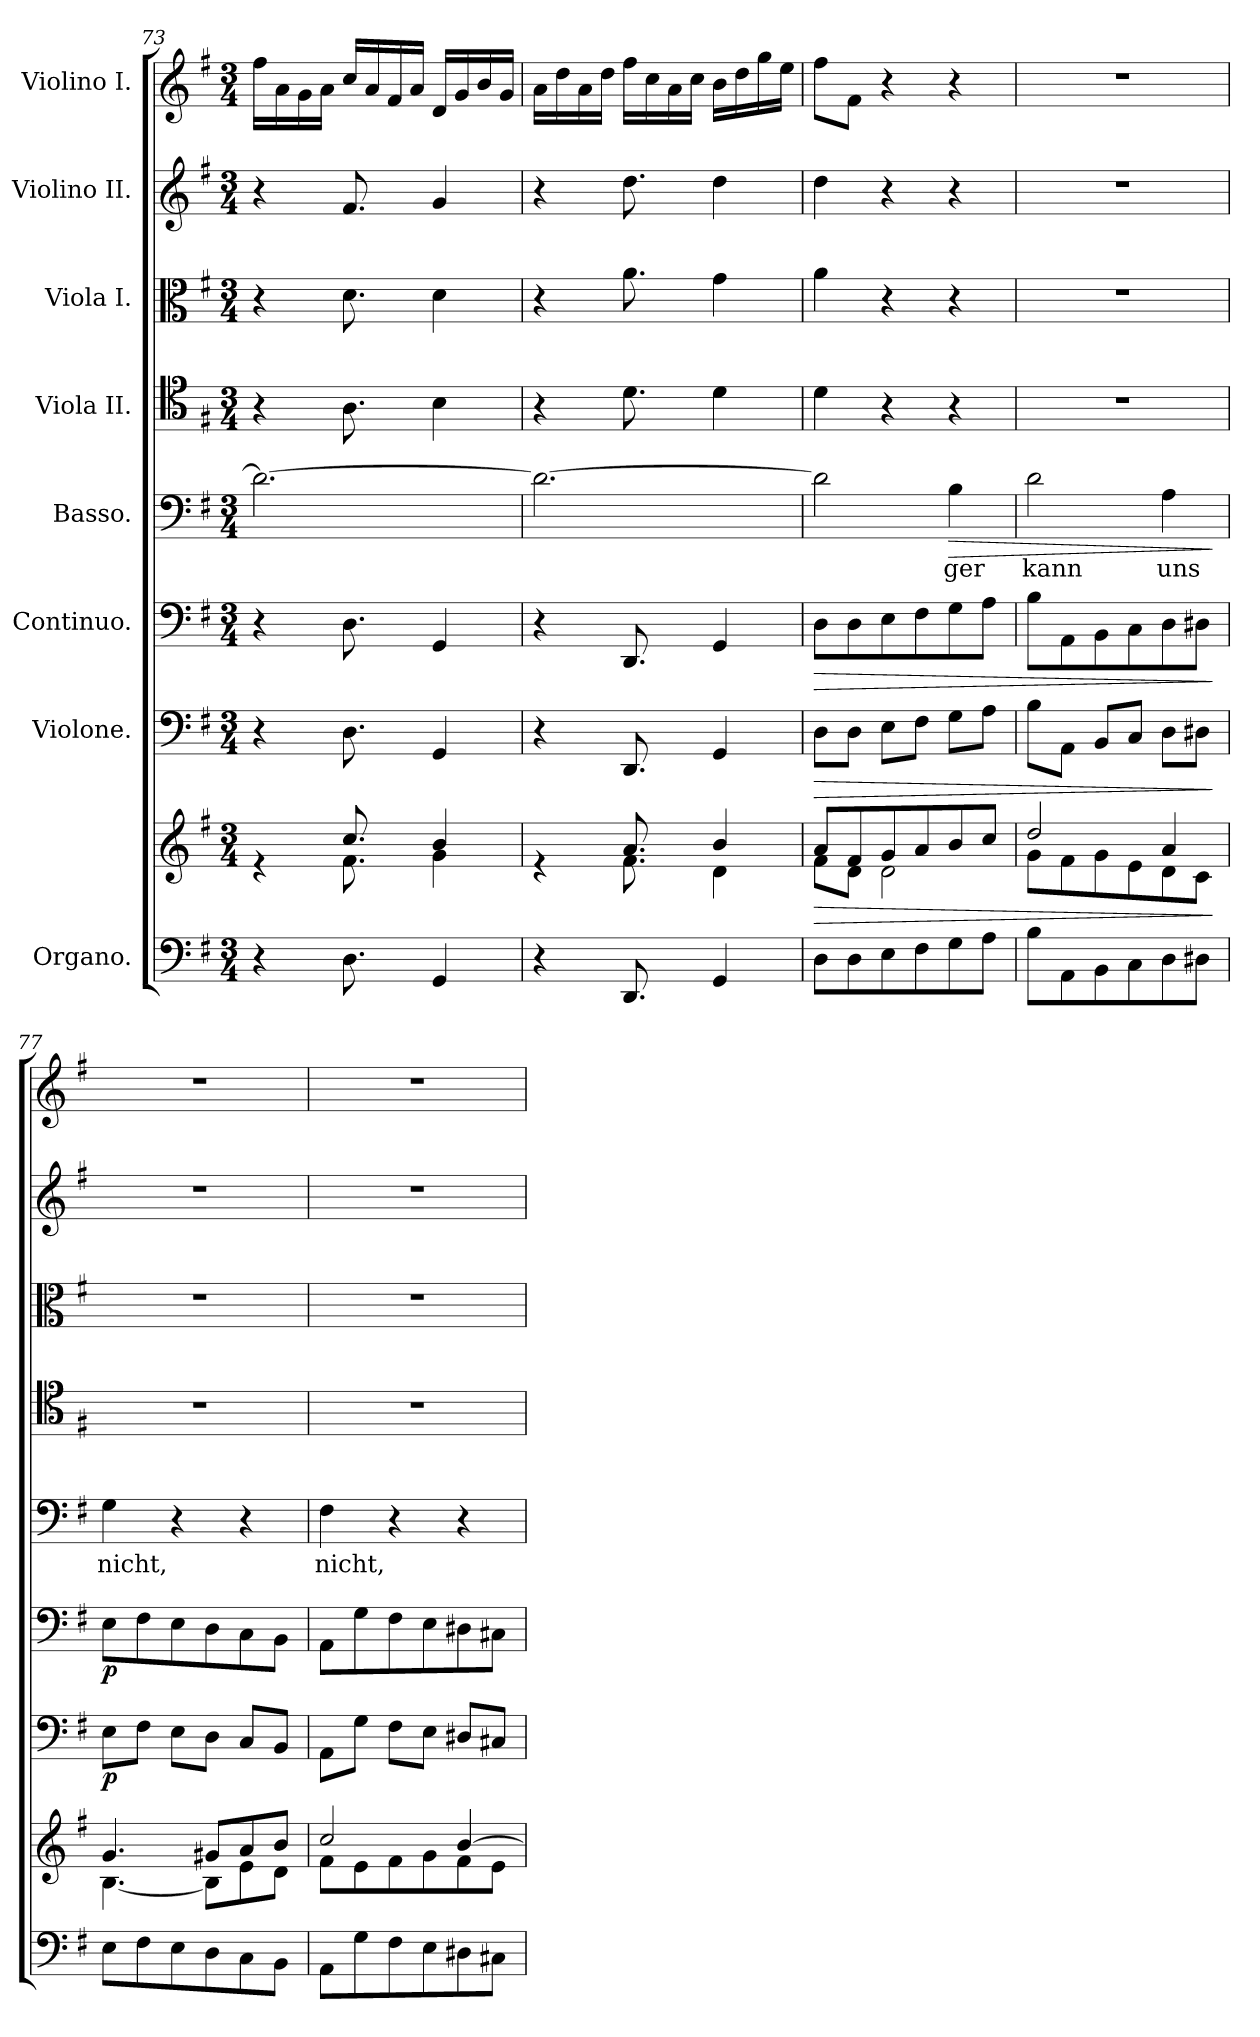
**kern	**kern	**text	**dynam	**kern	**dynam	**kern	**dynam	**kern	**text	**dynam	**kern	**kern	**kern	**kern
*part8	*part8	*part8	*part8	*part7	*part7	*part6	*part6	*part5	*part5	*part5	*part4	*part3	*part2	*part1
*staff9	*staff8	*staff8	*staff8/9	*staff7	*staff7	*staff6	*staff6	*staff5	*staff5	*staff5	*staff4	*staff3	*staff2	*staff1
*I"Organo.	*	*	*	*I"Violone.	*	*I"Continuo.	*	*I"Basso.	*	*	*I"Viola II.	*I"Viola I.	*I"Violino II.	*I"Violino I.
*clefF4	*clefG2	*	*	*clefF4	*	*clefF4	*	*clefF4	*	*	*clefC4	*clefC3	*clefG2	*clefG2
*	*	*	*	*ITrd7c12	*	*	*	*	*	*	*	*	*	*
*k[f#]	*k[f#]	*	*	*k[f#]	*	*k[f#]	*	*k[f#]	*	*	*k[f#]	*k[f#]	*k[f#]	*k[f#]
*M3/4	*M3/4	*	*	*M3/4	*	*M3/4	*	*M3/4	*	*	*M3/4	*M3/4	*M3/4	*M3/4
=73	=73	=73	=73	=73	=73	=73	=73	=73	=73	=73	=73	=73	=73	=73
*	*^	*	*	*	*	*	*	*	*	*	*	*	*	*
4r	4re	4ryy	.	.	4r	.	4r	.	2.d\_	.	.	4r	4r	4r	16ff#\LL
.	.	.	.	.	.	.	.	.	.	.	.	.	.	.	16a\
.	.	.	.	.	.	.	.	.	.	.	.	.	.	.	16g\
.	.	.	.	.	.	.	.	.	.	.	.	.	.	.	16a\JJ
8.D\	8.cc/	8.f#\	.	.	8.DD\	.	8.D\	.	.	.	.	8.A\	8.d\	8.f#/	16cc/LL
.	.	.	.	.	.	.	.	.	.	.	.	.	.	.	16a/
.	.	.	.	.	.	.	.	.	.	.	.	.	.	.	16f#/
16ryy	16rcyy	16ryy	.	.	16ryy	.	16ryy	.	.	.	.	16ryy	16ryy	16ryy	16a/JJ
4GG/	4b/	4g\	.	.	4GGG/	.	4GG/	.	.	.	.	4B\	4d\	4g/	16d/LL
.	.	.	.	.	.	.	.	.	.	.	.	.	.	.	16g/
.	.	.	.	.	.	.	.	.	.	.	.	.	.	.	16b/
.	.	.	.	.	.	.	.	.	.	.	.	.	.	.	16g/JJ
=74	=74	=74	=74	=74	=74	=74	=74	=74	=74	=74	=74	=74	=74	=74	=74
4r	4re	4ryy	.	.	4r	.	4r	.	2.d\_	.	.	4r	4r	4r	16a\LL
.	.	.	.	.	.	.	.	.	.	.	.	.	.	.	16dd\
.	.	.	.	.	.	.	.	.	.	.	.	.	.	.	16a\
.	.	.	.	.	.	.	.	.	.	.	.	.	.	.	16dd\JJ
8.DD/	8.a/	8.f#\	.	.	8.DDD/	.	8.DD/	.	.	.	.	8.d\	8.a\	8.dd\	16ff#\LL
.	.	.	.	.	.	.	.	.	.	.	.	.	.	.	16cc\
.	.	.	.	.	.	.	.	.	.	.	.	.	.	.	16a\
16ryy	16rcyy	16ryy	.	.	16ryy	.	16ryy	.	.	.	.	16ryy	16ryy	16ryy	16cc\JJ
4GG/	4b/	4d\	.	.	4GGG/	.	4GG/	.	.	.	.	4d\	4g\	4dd\	16b\LL
.	.	.	.	.	.	.	.	.	.	.	.	.	.	.	16dd\
.	.	.	.	.	.	.	.	.	.	.	.	.	.	.	16gg\
.	.	.	.	.	.	.	.	.	.	.	.	.	.	.	16ee\JJ
=75	=75	=75	=75	=75	=75	=75	=75	=75	=75	=75	=75	=75	=75	=75	=75
!	!	!	!	!LO:HP:b	!	!LO:HP:b	!	!LO:HP:b	!	!	!	!	!	!	!
8D\L	8a/L	8f#\L	.	>	8DD\L	>	8D\L	>	2d\]	.	.	4d\	4a\	4dd\	8ff#\L
8D\	8f#/	8d\J	.	.	8DD\J	.	8D\	.	.	.	.	.	.	.	8f#\J
8E\	8g/	2d\	.	.	8EE\L	.	8E\	.	.	.	.	4r	4r	4r	4r
8F#\	8a/	.	.	.	8FF#\J	.	8F#\	.	.	.	.	.	.	.	.
!	!	!	!	!	!	!	!	!	!	!LO:LY:b	!LO:HP:b	!	!	!	!
8G\	8b/	.	.	.	8GG\L	.	8G\	.	4B\	ger	>	4r	4r	4r	4r
8A\J	8cc/J	.	.	.	8AA\J	.	8A\J	.	.	.	.	.	.	.	.
=76	=76	=76	=76	=76	=76	=76	=76	=76	=76	=76	=76	=76	=76	=76	=76
!	!	!	!	!	!	!	!	!	!	!LO:LY:b	!	!	!	!	!
8B\L	2dd/	8g\L	.	.	8BB\L	.	8B\L	.	2d\	kann	.	2.r	2.r	2.r	2.r
8AA\	.	8f#\	.	.	8AAA\J	.	8AA\	.	.	.	.	.	.	.	.
8BB\	.	8g\	.	.	8BBB/L	.	8BB\	.	.	.	.	.	.	.	.
8C\	.	8e\	.	.	8CC/J	.	8C\	.	.	.	.	.	.	.	.
!	!	!	!	!	!	!	!	!	!	!LO:LY:b	!	!	!	!	!
8D\	4a/	8d\	.	.	8DD\L	.	8D\	.	4A\	uns	.	.	.	.	.
8D#X\J	.	8c\J	.	.	8DD#X\J	.	8D#X\J	.	.	.	.	.	.	.	.
*	*v	*v	*	*	*	*	*	*	*	*	*	*	*	*	*
.	.	.	]	.	]	.	]	.	.	]	.	.	.	.
=77	=77	=77	=77	=77	=77	=77	=77	=77	=77	=77	=77	=77	=77	=77
*	*^	*	*	*	*	*	*	*	*	*	*	*	*	*
!	!	!	!	!LO:DY:b	!	!LO:DY:b	!	!LO:DY:b	!	!LO:LY:b	!LO:DY:a	!	!	!	!
8E\L	4.g/	[4.B\	.	other-dynamics	8EE\L	p	8E\L	p	4G\	nicht,	other-dynamics	2.r	2.r	2.r	2.r
8F#\	.	.	.	.	8FF#\J	.	8F#\	.	.	.	.	.	.	.	.
8E\	.	.	.	.	8EE\L	.	8E\	.	4r	.	.	.	.	.	.
8D\	8g#X/L	8B\L]	.	.	8DD\J	.	8D\	.	.	.	.	.	.	.	.
8C\	8a/	8e\	.	.	8CC/L	.	8C\	.	4r	.	.	.	.	.	.
8BB\J	8b/J	8d\J	.	.	8BBB/J	.	8BB\J	.	.	.	.	.	.	.	.
!!LO:LB:g=z
=78	=78	=78	=78	=78	=78	=78	=78	=78	=78	=78	=78	=78	=78	=78	=78
!	!	!	!LO:LY:b	!	!	!	!	!	!	!LO:LY:b	!	!	!	!	!
8AA\L	2cc/	8f#\L	.	.	8AAA\L	.	8AA\L	.	4F#\	nicht,	.	2.r	2.r	2.r	2.r
8G\	.	8e\	.	.	8GG\J	.	8G\	.	.	.	.	.	.	.	.
8F#\	.	8f#\	.	.	8FF#\L	.	8F#\	.	4r	.	.	.	.	.	.
8E\	.	8g\	.	.	8EE\J	.	8E\	.	.	.	.	.	.	.	.
8D#X\	[4b/	8f#\	.	.	8DD#X/L	.	8D#X\	.	4r	.	.	.	.	.	.
8C#X\J	.	8e\J	.	.	8CC#X/J	.	8C#X\J	.	.	.	.	.	.	.	.
*	*v	*v	*	*	*	*	*	*	*	*	*	*	*	*	*
=	=	=	=	=	=	=	=	=	=	=	=	=	=	=
*-	*-	*-	*-	*-	*-	*-	*-	*-	*-	*-	*-	*-	*-	*-
